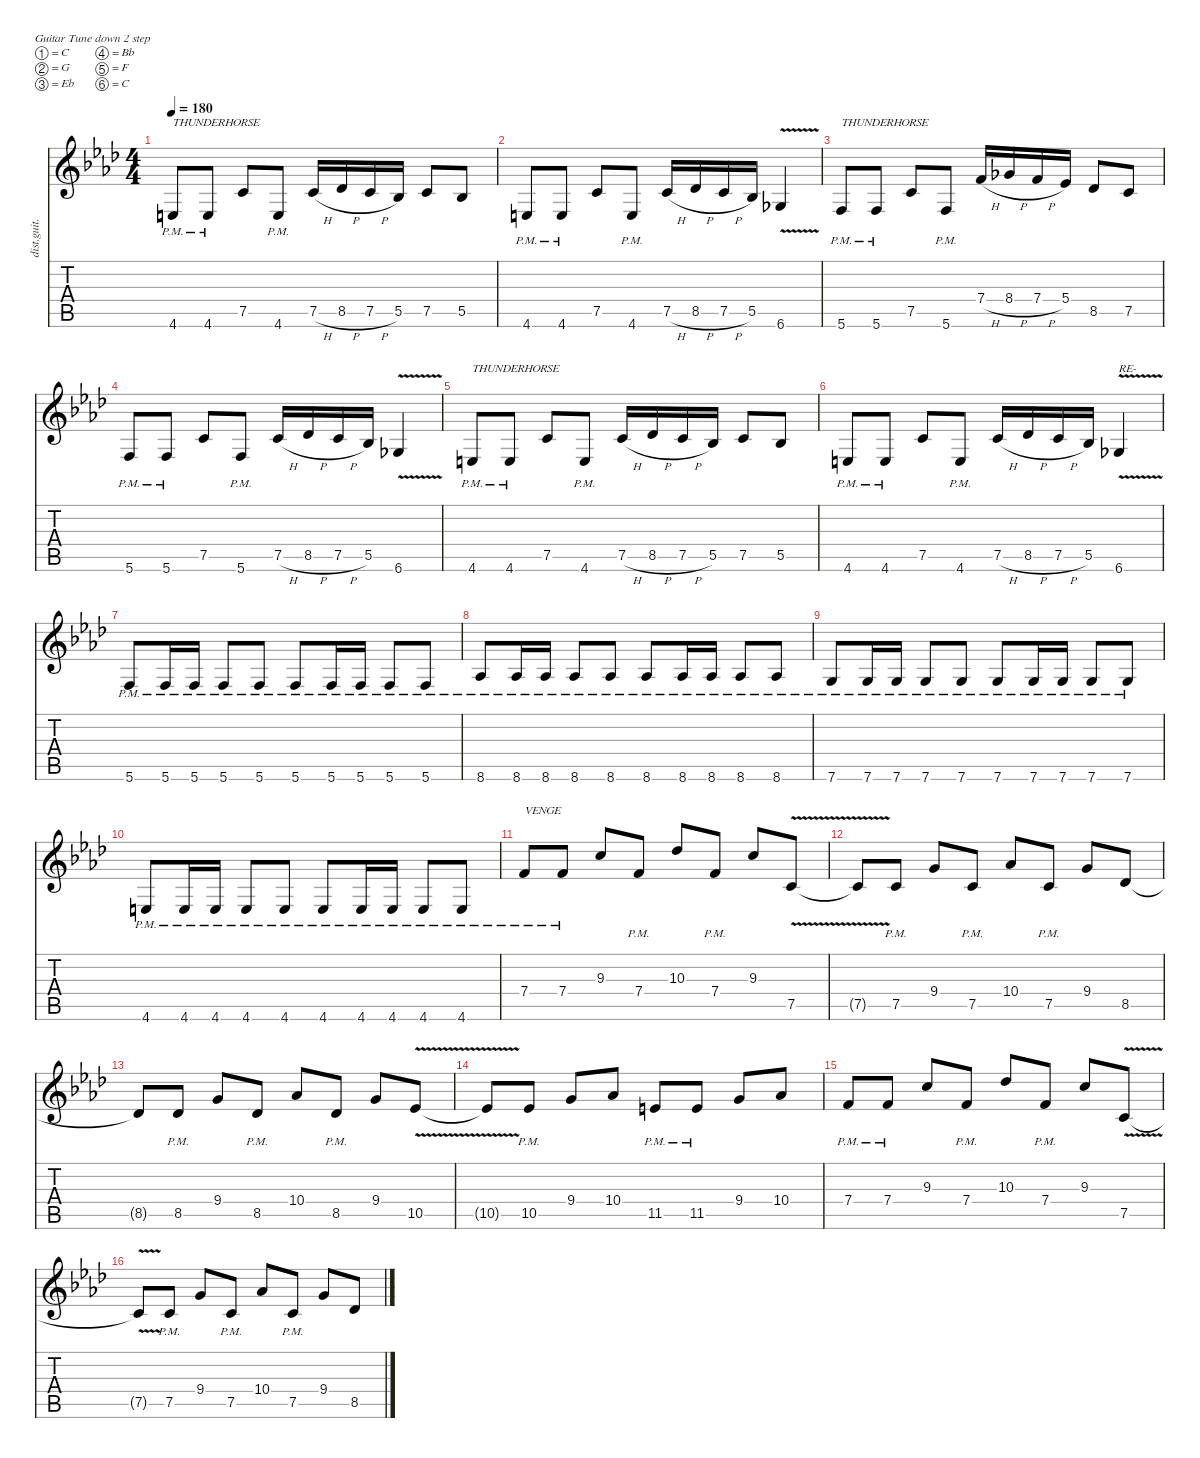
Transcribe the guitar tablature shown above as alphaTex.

\defaultSystemsLayout 4
\hideDynamics
\bracketExtendMode nobrackets
\track ("Rigo" "dist.guit.") {instrument distortionguitar}
\staff {score tabs}
\tuning (C4 G3 Eb3 Bb2 F2 C2)
\ts (4 4)
\tempo 180
\clef g2
\ks fminor
4.6{pm acc forcenatural}.8{txt "THUNDERHORSE" dy f beam Up} 4.6{pm acc forcenatural}.8{beam Up} 7.5{acc forcenatural}.8{beam Up} 4.6{pm acc forcenatural}.8{beam Up} 7.5{h acc forcenatural}.16{beam Up} 8.5{h acc b}.16{beam Up} 7.5{h acc forcenatural}.16{beam Up} 5.5{acc b}.16{beam Up} 7.5{acc forcenatural}.8{beam Up} 5.5{acc b}.8{beam Up} |
4.6{pm acc forcenatural}.8{beam Up} 4.6{pm acc forcenatural}.8{beam Up} 7.5{acc forcenatural}.8{beam Up} 4.6{pm acc forcenatural}.8{beam Up} 7.5{h acc forcenatural}.16{beam Up} 8.5{h acc b}.16{beam Up} 7.5{h acc forcenatural}.16{beam Up} 5.5{acc b}.16{beam Up} 6.6{v acc b}.4{beam Up} |
5.6{pm acc forcenatural}.8{txt "THUNDERHORSE" beam Up} 5.6{pm acc forcenatural}.8{beam Up} 7.5{acc forcenatural}.8{beam Up} 5.6{pm acc forcenatural}.8{beam Up} 7.4{h acc forcenatural}.16{beam Up} 8.4{h acc b}.16{beam Up} 7.4{h acc forcenatural}.16{beam Up} 5.4{acc b}.16{beam Up} 8.5{acc b}.8{beam Up} 7.5{acc forcenatural}.8{beam Up} |
5.6{pm acc forcenatural}.8{beam Up} 5.6{pm acc forcenatural}.8{beam Up} 7.5{acc forcenatural}.8{beam Up} 5.6{pm acc forcenatural}.8{beam Up} 7.5{h acc forcenatural}.16{beam Up} 8.5{h acc b}.16{beam Up} 7.5{h acc forcenatural}.16{beam Up} 5.5{acc b}.16{beam Up} 6.6{v acc b}.4{beam Up} |
4.6{pm acc forcenatural}.8{txt "THUNDERHORSE" beam Up} 4.6{pm acc forcenatural}.8{beam Up} 7.5{acc forcenatural}.8{beam Up} 4.6{pm acc forcenatural}.8{beam Up} 7.5{h acc forcenatural}.16{beam Up} 8.5{h acc b}.16{beam Up} 7.5{h acc forcenatural}.16{beam Up} 5.5{acc b}.16{beam Up} 7.5{acc forcenatural}.8{beam Up} 5.5{acc b}.8{beam Up} |
4.6{pm acc forcenatural}.8{beam Up} 4.6{pm acc forcenatural}.8{beam Up} 7.5{acc forcenatural}.8{beam Up} 4.6{pm acc forcenatural}.8{beam Up} 7.5{h acc forcenatural}.16{beam Up} 8.5{h acc b}.16{beam Up} 7.5{h acc forcenatural}.16{beam Up} 5.5{acc b}.16{beam Up} 6.6{v acc b}.4{txt "RE-" beam Up} |
5.6{pm acc forcenatural}.8{beam Up} 5.6{pm acc forcenatural}.16{beam Up} 5.6{pm acc forcenatural}.16{beam Up} 5.6{pm acc forcenatural}.8{beam Up} 5.6{pm acc forcenatural}.8{beam Up} 5.6{pm acc forcenatural}.8{beam Up} 5.6{pm acc forcenatural}.16{beam Up} 5.6{pm acc forcenatural}.16{beam Up} 5.6{pm acc forcenatural}.8{beam Up} 5.6{pm acc forcenatural}.8{beam Up} |
8.6{pm acc b}.8{beam Up} 8.6{pm acc b}.16{beam Up} 8.6{pm acc b}.16{beam Up} 8.6{pm acc b}.8{beam Up} 8.6{pm acc b}.8{beam Up} 8.6{pm acc b}.8{beam Up} 8.6{pm acc b}.16{beam Up} 8.6{pm acc b}.16{beam Up} 8.6{pm acc b}.8{beam Up} 8.6{pm acc b}.8{beam Up} |
7.6{pm acc forcenatural}.8{beam Up} 7.6{pm acc forcenatural}.16{beam Up} 7.6{pm acc forcenatural}.16{beam Up} 7.6{pm acc forcenatural}.8{beam Up} 7.6{pm acc forcenatural}.8{beam Up} 7.6{pm acc forcenatural}.8{beam Up} 7.6{pm acc forcenatural}.16{beam Up} 7.6{pm acc forcenatural}.16{beam Up} 7.6{pm acc forcenatural}.8{beam Up} 7.6{pm acc forcenatural}.8{beam Up} |
4.6{pm acc forcenatural}.8{beam Up} 4.6{pm acc forcenatural}.16{beam Up} 4.6{pm acc forcenatural}.16{beam Up} 4.6{pm acc forcenatural}.8{beam Up} 4.6{pm acc forcenatural}.8{beam Up} 4.6{pm acc forcenatural}.8{beam Up} 4.6{pm acc forcenatural}.16{beam Up} 4.6{pm acc forcenatural}.16{beam Up} 4.6{pm acc forcenatural}.8{beam Up} 4.6{pm acc forcenatural}.8{beam Up} |
7.4{pm acc forcenatural}.8{txt "VENGE" beam Up} 7.4{pm acc forcenatural}.8{beam Up} 9.3{acc forcenatural}.8{beam Up} 7.4{pm acc forcenatural}.8{beam Up} 10.3{acc b}.8{beam Up} 7.4{pm acc forcenatural}.8{beam Up} 9.3{acc forcenatural}.8{beam Up} 7.5{v acc forcenatural}.8{beam Up} |
7.5{v t acc forcenatural}.8{beam Up} 7.5{pm acc forcenatural}.8{beam Up} 9.4{acc forcenatural}.8{beam Up} 7.5{pm acc forcenatural}.8{beam Up} 10.4{acc b}.8{beam Up} 7.5{pm acc forcenatural}.8{beam Up} 9.4{acc forcenatural}.8{beam Up} 8.5{acc b}.8{beam Up} |
8.5{t acc b}.8{beam Up} 8.5{pm acc b}.8{beam Up} 9.4{acc forcenatural}.8{beam Up} 8.5{pm acc b}.8{beam Up} 10.4{acc b}.8{beam Up} 8.5{pm acc b}.8{beam Up} 9.4{acc forcenatural}.8{beam Up} 10.5{v acc b}.8{beam Up} |
10.5{v t acc b}.8{beam Up} 10.5{pm acc b}.8{beam Up} 9.4{acc forcenatural}.8{beam Up} 10.4{acc b}.8{beam Up} 11.5{pm acc forcenatural}.8{beam Up} 11.5{pm acc forcenatural}.8{beam Up} 9.4{acc forcenatural}.8{beam Up} 10.4{acc b}.8{beam Up} |
7.4{pm acc forcenatural}.8{beam Up} 7.4{pm acc forcenatural}.8{beam Up} 9.3{acc forcenatural}.8{beam Up} 7.4{pm acc forcenatural}.8{beam Up} 10.3{acc b}.8{beam Up} 7.4{pm acc forcenatural}.8{beam Up} 9.3{acc forcenatural}.8{beam Up} 7.5{v acc forcenatural}.8{beam Up} |
7.5{v t acc forcenatural}.8{beam Up} 7.5{pm acc forcenatural}.8{beam Up} 9.4{acc forcenatural}.8{beam Up} 7.5{pm acc forcenatural}.8{beam Up} 10.4{acc b}.8{beam Up} 7.5{pm acc forcenatural}.8{beam Up} 9.4{acc forcenatural}.8{beam Up} 8.5{acc b}.8{beam Up}
